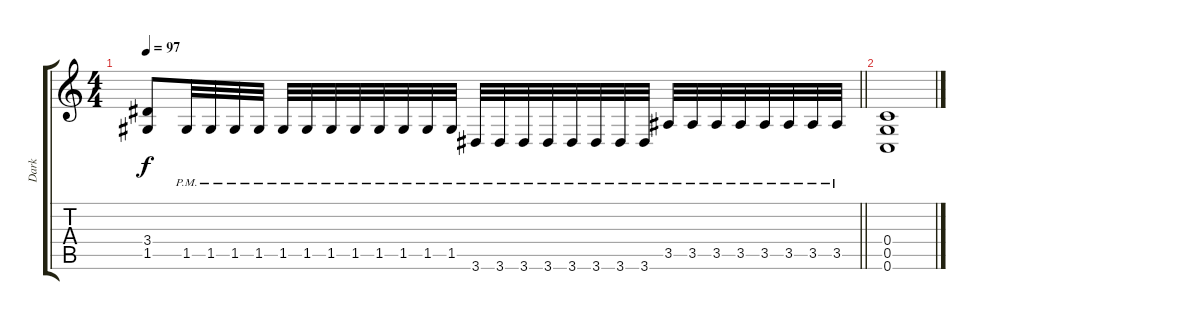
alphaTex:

\track ("Dark" "Dark") {instrument overdrivenguitar}
\staff {score tabs}
\tuning (D4 A3 F3 C3 G2 C2) {hide}
\ts (4 4)
\tempo 97
\clef g2
\barLineRight lightlight
\ks c
(3.4 1.5).8{dy f} 1.5{pm}.32 1.5{pm}.32 1.5{pm}.32 1.5{pm}.32 1.5{pm}.32 1.5{pm}.32 1.5{pm}.32 1.5{pm}.32 1.5{pm}.32 1.5{pm}.32 1.5{pm}.32 1.5{pm}.32 3.6{pm}.32 3.6{pm}.32 3.6{pm}.32 3.6{pm}.32 3.6{pm}.32 3.6{pm}.32 3.6{pm}.32 3.6{pm}.32 3.5{pm}.32 3.5{pm}.32 3.5{pm}.32 3.5{pm}.32 3.5{pm}.32 3.5{pm}.32 3.5{pm}.32 3.5{pm}.32 |
(0.4 0.5 0.6).1
